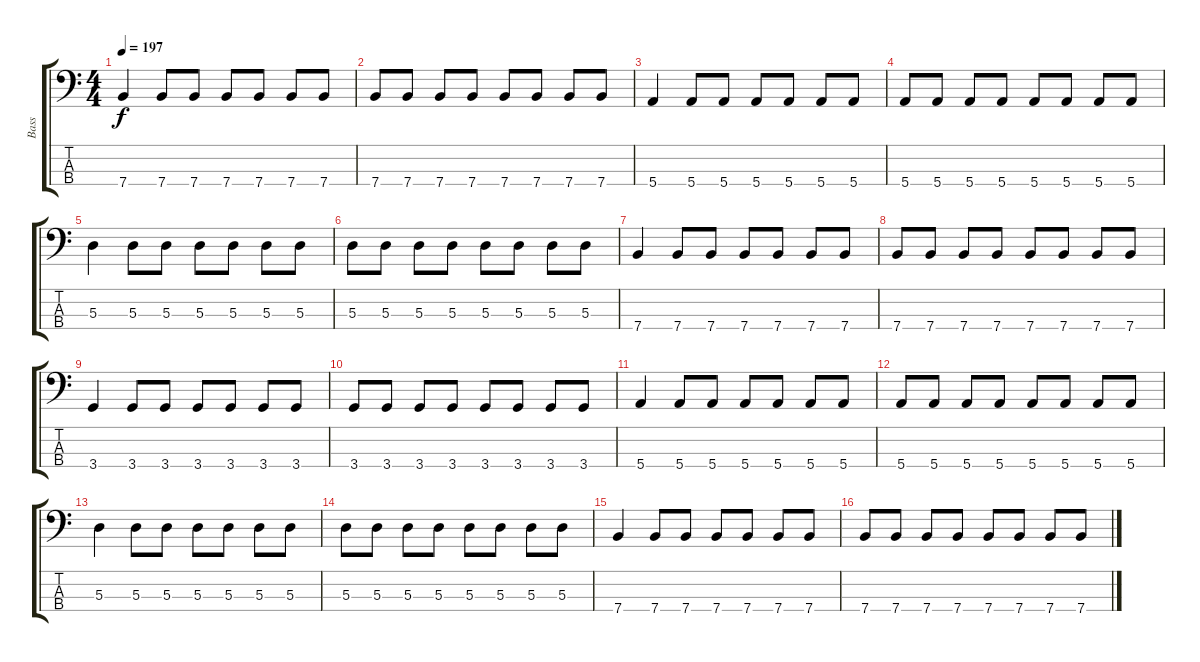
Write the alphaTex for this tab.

\track ("Bass" "Bass") {instrument electricbassfinger}
\staff {score tabs}
\tuning (G2 D2 A1 E1) {hide}
\ts (4 4)
\tempo 197
\clef f4
\ks c
7.4.4{dy f} 7.4.8 7.4.8 7.4.8 7.4.8 7.4.8 7.4.8 |
7.4.8 7.4.8 7.4.8 7.4.8 7.4.8 7.4.8 7.4.8 7.4.8 |
5.4.4 5.4.8 5.4.8 5.4.8 5.4.8 5.4.8 5.4.8 |
5.4.8 5.4.8 5.4.8 5.4.8 5.4.8 5.4.8 5.4.8 5.4.8 |
5.3.4 5.3.8 5.3.8 5.3.8 5.3.8 5.3.8 5.3.8 |
5.3.8 5.3.8 5.3.8 5.3.8 5.3.8 5.3.8 5.3.8 5.3.8 |
7.4.4 7.4.8 7.4.8 7.4.8 7.4.8 7.4.8 7.4.8 |
7.4.8 7.4.8 7.4.8 7.4.8 7.4.8 7.4.8 7.4.8 7.4.8 |
3.4.4 3.4.8 3.4.8 3.4.8 3.4.8 3.4.8 3.4.8 |
3.4.8 3.4.8 3.4.8 3.4.8 3.4.8 3.4.8 3.4.8 3.4.8 |
5.4.4 5.4.8 5.4.8 5.4.8 5.4.8 5.4.8 5.4.8 |
5.4.8 5.4.8 5.4.8 5.4.8 5.4.8 5.4.8 5.4.8 5.4.8 |
5.3.4 5.3.8 5.3.8 5.3.8 5.3.8 5.3.8 5.3.8 |
5.3.8 5.3.8 5.3.8 5.3.8 5.3.8 5.3.8 5.3.8 5.3.8 |
7.4.4 7.4.8 7.4.8 7.4.8 7.4.8 7.4.8 7.4.8 |
7.4.8 7.4.8 7.4.8 7.4.8 7.4.8 7.4.8 7.4.8 7.4.8
